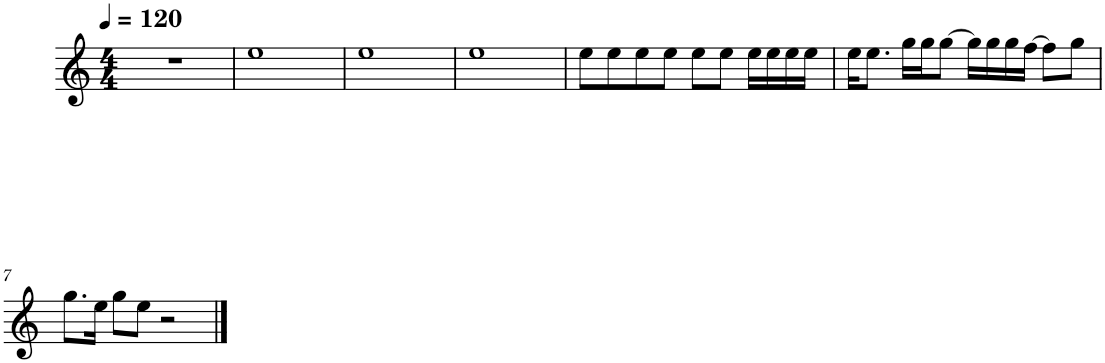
**kern
*part1
*staff1
*I"Piano
*I'Pno.
*clefG2
*k[]
*M4/4
*MM120
=1
1r
=2
1ee
=3
1ee
=4
1ee
=5
8ee\L
8ee\
8ee\
8ee\J
8ee\L
8ee\J
16ee\LL
16ee\
16ee\
16ee\JJ
=6
16ee\KL
8.ee\J
16gg\LL
16gg\J
[8gg\J
16gg\LL]
16gg\
16gg\
[16ff\JJ
8ff\L]
8gg\J
!!LO:LB:g=z
=7
8.gg\L
16ee\Jk
8gg\L
8ee\J
2r
==
*-
